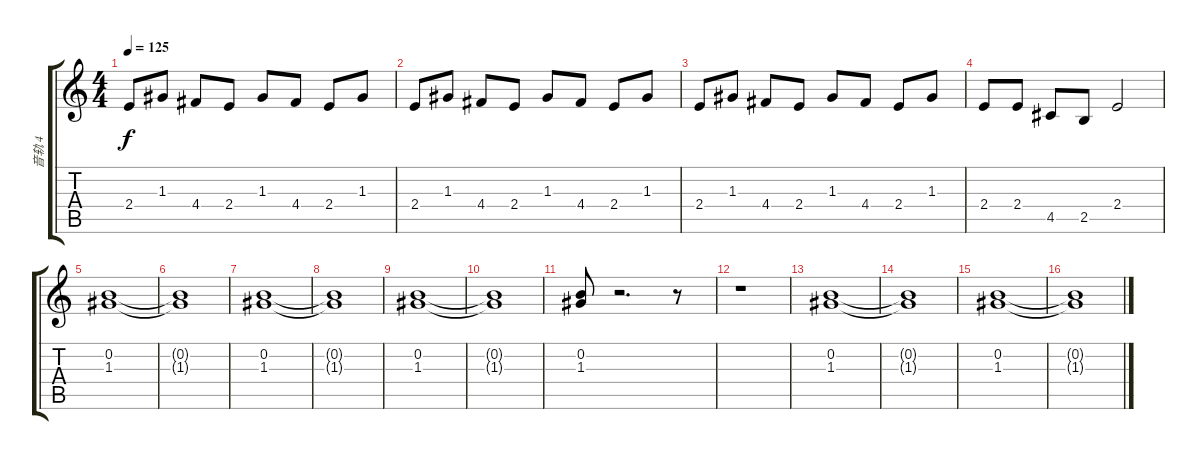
\track ("音轨 4" "音轨 4") {instrument distortionguitar}
\staff {score tabs}
\tuning (E4 B3 G3 D3 A2 E2) {hide}
\ts (4 4)
\tempo 125
\clef g2
\ks c
2.4.8{dy f} 1.3.8 4.4.8 2.4.8 1.3.8 4.4.8 2.4.8 1.3.8 |
2.4.8 1.3.8 4.4.8 2.4.8 1.3.8 4.4.8 2.4.8 1.3.8 |
2.4.8 1.3.8 4.4.8 2.4.8 1.3.8 4.4.8 2.4.8 1.3.8 |
2.4.8 2.4.8 4.5.8 2.5.8 2.4.2 |
(0.2 1.3).1 |
(0.2{t} 1.3{t}).1 |
(0.2 1.3).1 |
(0.2{t} 1.3{t}).1 |
(0.2 1.3).1 |
(0.2{t} 1.3{t}).1 |
(0.2 1.3).8 r.2{d} r.8 |
r.1 |
(0.2 1.3).1 |
(0.2{t} 1.3{t}).1 |
(0.2 1.3).1 |
(0.2{t} 1.3{t}).1
